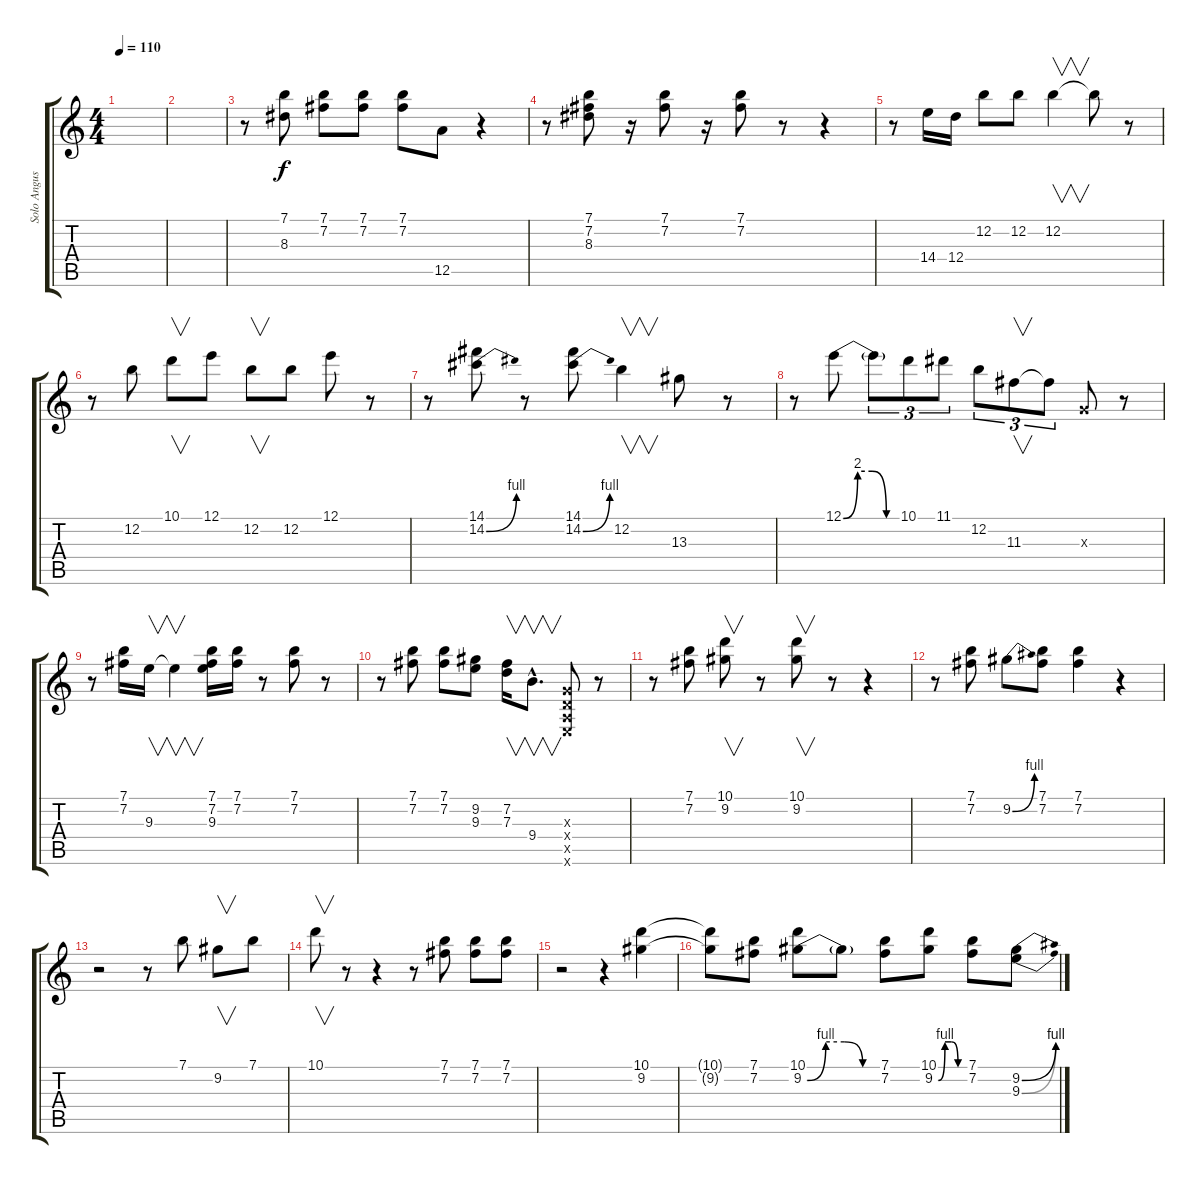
\track ("Solo Angus" "Solo Angus") {instrument distortionguitar}
\staff {score tabs}
\tuning (E4 B3 G3 D3 A2 E2) {hide}
\ts (4 4)
\tempo 110
\clef g2
\ks c
|
|
r.8 (7.1 8.3).8 (7.1 7.2).8 (7.1 7.2).8 (7.1 7.2).8 12.5.8 r.4 |
r.8 (7.1 7.2 8.3).8 r.16 (7.1 7.2).8 r.16 (7.1 7.2).8 r.8 r.4 |
r.8 14.4.16 12.4.16 12.2.8 12.2.8 12.2.4{v} 12.2{t}.8 r.8 |
r.8 12.2.8 10.1.8{v} 12.1.8 12.2.8{v} 12.2.8 12.1.8 r.8 |
r.8 (14.1 14.2{be (bend 0 0 60 4)}).8 r.8 (14.1 14.2{be (bend 0 0 60 4)}).8 12.2.4{v} 13.3.8 r.8 |
r.8 12.1{be (custom 0 0 15 8 30 8 45 0 60 0)}.8 12.1{t}.8{tu (3 2)} 10.1.8{tu (3 2)} 11.1.8{tu (3 2)} 12.2.8{tu (3 2)} 11.3.8{v tu (3 2)} 11.3{t}.8{tu (3 2)} 0.3{x}.8 r.8 |
r.8 (7.1 7.2).16 9.3.16{v} 9.3{t}.4{v} (7.1 7.2 9.3).16 (7.1 7.2).16 r.8 (7.1 7.2).8 r.8 |
r.8 (7.1 7.2).8 (7.1 7.2).8 (9.2 9.3).8 (7.2 7.3).16{v} 9.4{hac}.8{v d} (0.3{x} 0.4{x} 0.5{x} 0.6{x}).8 r.8 |
r.8 (7.1 7.2).8 (10.1 9.2).8{v} r.8 (10.1 9.2).8{v} r.8 r.4 |
r.8 (7.1 7.2).8 9.2{be (bend 0 0 60 4)}.8 (7.1 7.2).8 (7.1 7.2).4 r.4 |
r.2 r.8 7.1.8 9.2.8{v} 7.1.8 |
10.1.8{v} r.8 r.4 r.8 (7.1 7.2).8 (7.1 7.2).8 (7.1 7.2).8 |
r.2 r.4 (10.1 9.2).4 |
(10.1{t} 9.2{t}).8 (7.1 7.2).8 (10.1 9.2{be (custom 0 0 15 4 30 4 45 0 60 0)}).8 9.2{t}.8 (7.1 7.2).8 (10.1 9.2{be (custom 0 0 15 4 30 4 45 0 60 0)}).8 (7.1 7.2).8 (9.2{be (bend 0 0 60 4)} 9.3{be (bend 0 0 60 4)}).8
